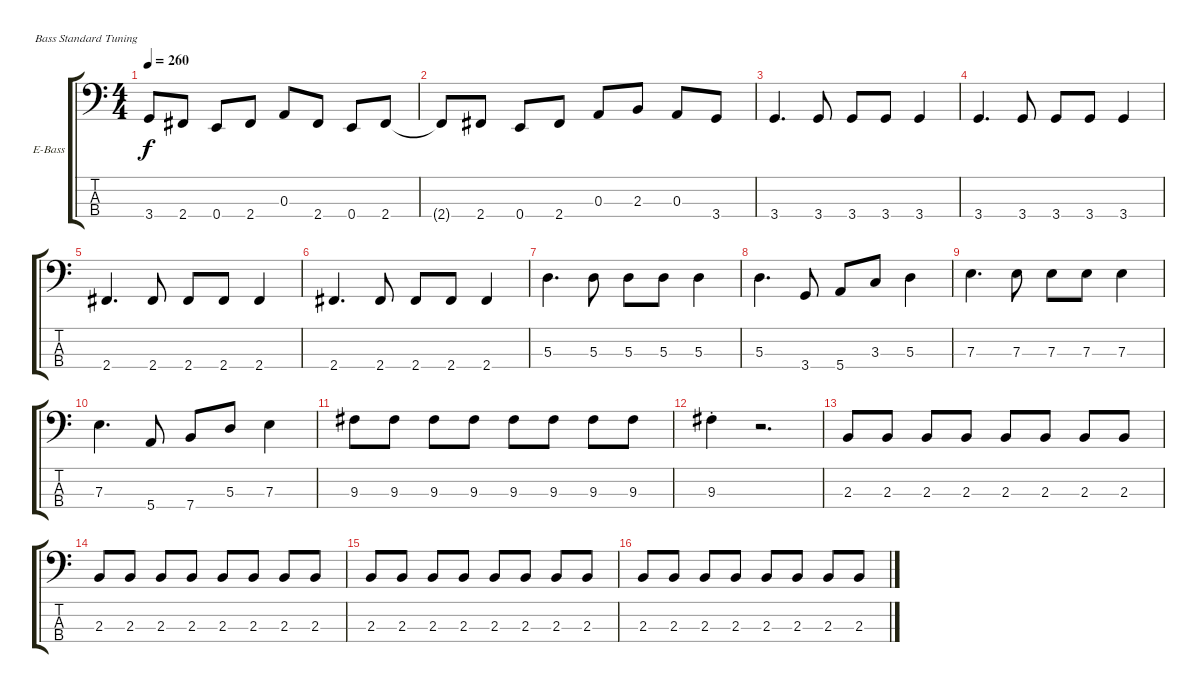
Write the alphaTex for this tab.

\defaultSystemsLayout 4
\bracketExtendMode groupsimilarinstruments
\firstSystemTrackNameOrientation horizontal
\otherSystemsTrackNameOrientation horizontal
\track ("Peter Baltes" "E-Bass") {instrument electricbassfinger}
\staff {score tabs}
\tuning (G2 D2 A1 E1)
\ts (4 4)
\tempo 260
\clef f4
\ks c
3.4{t}.8{dy f} 2.4.8 0.4.8 2.4.8 0.3.8 2.4.8 0.4.8 2.4.8 |
2.4{t}.8 2.4.8 0.4.8 2.4.8 0.3.8 2.3.8 0.3.8 3.4.8 |
3.4.4{d} 3.4.8 3.4.8 3.4.8 3.4.4 |
3.4.4{d} 3.4.8 3.4.8 3.4.8 3.4.4 |
2.4.4{d} 2.4.8 2.4.8 2.4.8 2.4.4 |
2.4.4{d} 2.4.8 2.4.8 2.4.8 2.4.4 |
5.3.4{d} 5.3.8 5.3.8 5.3.8 5.3.4 |
5.3.4{d} 3.4.8 5.4.8 3.3.8 5.3.4 |
7.3.4{d} 7.3.8 7.3.8 7.3.8 7.3.4 |
7.3.4{d} 5.4.8 7.4.8 5.3.8 7.3.4 |
9.3.8 9.3.8 9.3.8 9.3.8 9.3.8 9.3.8 9.3.8 9.3.8 |
9.3{st}.4 r.2{d} |
2.3.8 2.3.8 2.3.8 2.3.8 2.3.8 2.3.8 2.3.8 2.3.8 |
2.3.8 2.3.8 2.3.8 2.3.8 2.3.8 2.3.8 2.3.8 2.3.8 |
2.3.8 2.3.8 2.3.8 2.3.8 2.3.8 2.3.8 2.3.8 2.3.8 |
2.3.8 2.3.8 2.3.8 2.3.8 2.3.8 2.3.8 2.3.8 2.3.8
